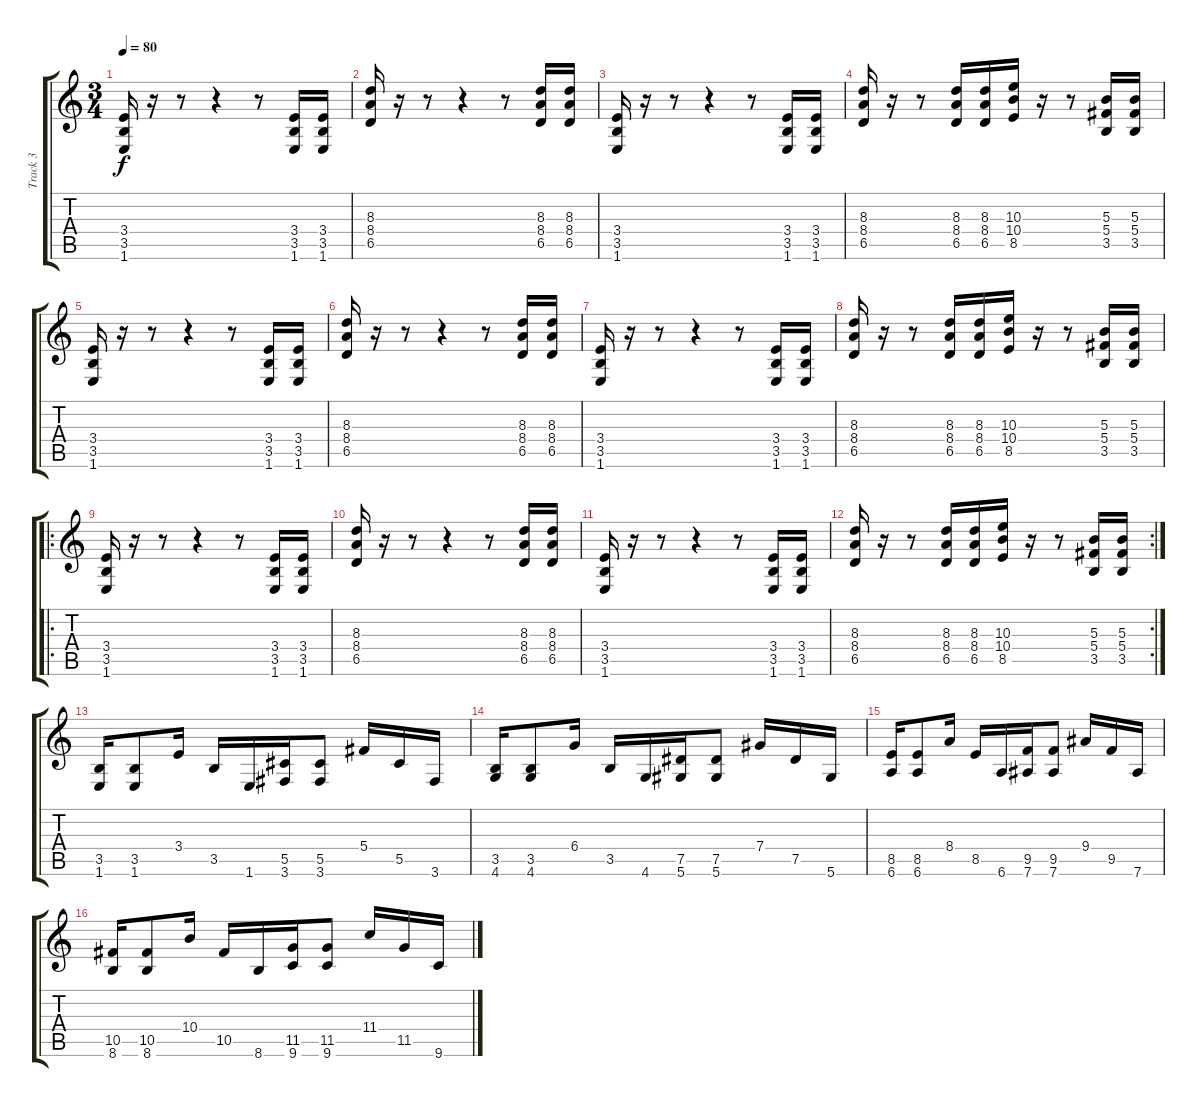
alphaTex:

\track ("Track 3" "Track 3") {instrument overdrivenguitar}
\staff {score tabs}
\tuning (Eb4 Bb3 Gb3 Db3 Ab2 Eb2) {hide}
\ts (3 4)
\tempo 80
\clef g2
\ks c
(3.4 3.5 1.6).16{dy f} r.16 r.8 r.4 r.8 (3.4 3.5 1.6).16 (3.4 3.5 1.6).16 |
(8.3 8.4 6.5).16 r.16 r.8 r.4 r.8 (8.3 8.4 6.5).16 (8.3 8.4 6.5).16 |
(3.4 3.5 1.6).16 r.16 r.8 r.4 r.8 (3.4 3.5 1.6).16 (3.4 3.5 1.6).16 |
(8.3 8.4 6.5).16 r.16 r.8 (8.3 8.4 6.5).16 (8.3 8.4 6.5).16 (10.3 10.4 8.5).16 r.16 r.8 (5.3 5.4 3.5).16 (5.3 5.4 3.5).16 |
(3.4 3.5 1.6).16 r.16 r.8 r.4 r.8 (3.4 3.5 1.6).16 (3.4 3.5 1.6).16 |
(8.3 8.4 6.5).16 r.16 r.8 r.4 r.8 (8.3 8.4 6.5).16 (8.3 8.4 6.5).16 |
(3.4 3.5 1.6).16 r.16 r.8 r.4 r.8 (3.4 3.5 1.6).16 (3.4 3.5 1.6).16 |
(8.3 8.4 6.5).16 r.16 r.8 (8.3 8.4 6.5).16 (8.3 8.4 6.5).16 (10.3 10.4 8.5).16 r.16 r.8 (5.3 5.4 3.5).16 (5.3 5.4 3.5).16 |
\ro
(3.4 3.5 1.6).16 r.16 r.8 r.4 r.8 (3.4 3.5 1.6).16 (3.4 3.5 1.6).16 |
(8.3 8.4 6.5).16 r.16 r.8 r.4 r.8 (8.3 8.4 6.5).16 (8.3 8.4 6.5).16 |
(3.4 3.5 1.6).16 r.16 r.8 r.4 r.8 (3.4 3.5 1.6).16 (3.4 3.5 1.6).16 |
\rc 2
(8.3 8.4 6.5).16 r.16 r.8 (8.3 8.4 6.5).16 (8.3 8.4 6.5).16 (10.3 10.4 8.5).16 r.16 r.8 (5.3 5.4 3.5).16 (5.3 5.4 3.5).16 |
(3.5 1.6).16 (3.5 1.6).8 3.4.16 3.5.16 1.6.16 (5.5 3.6).16 (5.5 3.6).8 5.4.16 5.5.16 3.6.16 |
(3.5 4.6).16 (3.5 4.6).8 6.4.16 3.5.16 4.6.16 (7.5 5.6).16 (7.5 5.6).8 7.4.16 7.5.16 5.6.16 |
(8.5 6.6).16 (8.5 6.6).8 8.4.16 8.5.16 6.6.16 (9.5 7.6).16 (9.5 7.6).8 9.4.16 9.5.16 7.6.16 |
(10.5 8.6).16 (10.5 8.6).8 10.4.16 10.5.16 8.6.16 (11.5 9.6).16 (11.5 9.6).8 11.4.16 11.5.16 9.6.16
